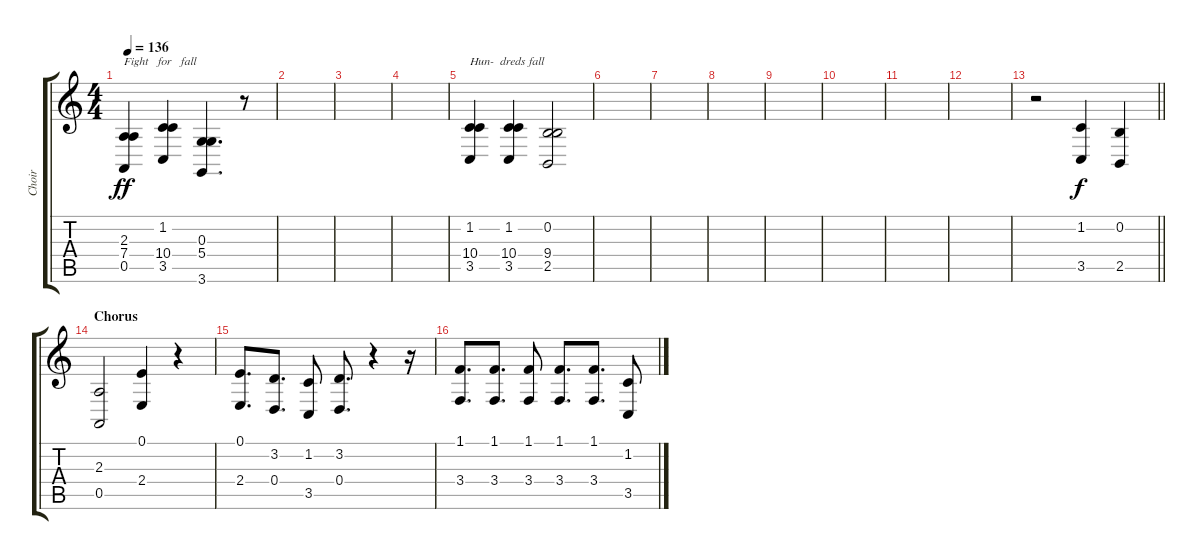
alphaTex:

\track ("Choir" "Choir") {instrument pad7halo}
\staff {score tabs}
\tuning (E4 B3 G3 D3 A2 E2) {hide}
\ts (4 4)
\tempo 136
\clef g2
\ks c
(2.3 7.4 0.5).4{txt "Fight   for   fall" dy ff} (1.2 10.4 3.5).4 (0.3 5.4 3.6).4{d} r.8 |
|
|
|
(1.2 10.4 3.5).4{txt "Hun-  dreds fall"} (1.2 10.4 3.5).4 (0.2 9.4 2.5).2 |
|
|
|
|
|
|
|
\barLineRight lightlight
r.2 (1.2 3.5).4{dy f} (0.2 2.5).4 |
\section ("" "Chorus")
(2.3 0.5).2 (0.1 2.4).4 r.4 |
(0.1 2.4).8{d} (3.2 0.4).8{d} (1.2 3.5).8 (3.2 0.4).8{d} r.4 r.16 |
(1.1 3.4).8{d} (1.1 3.4).8{d} (1.1 3.4).8 (1.1 3.4).8{d} (1.1 3.4).8{d} (1.2 3.5).8
